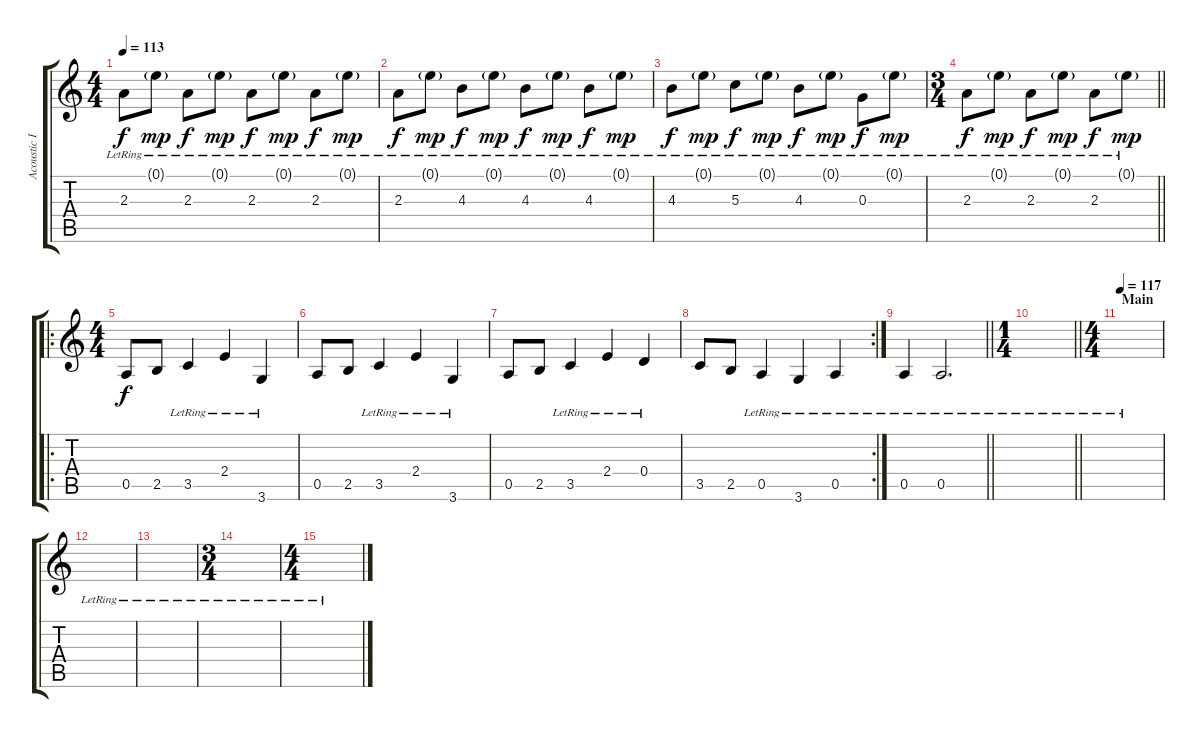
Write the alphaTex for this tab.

\track ("Acoustic II" "Acoustic I") {instrument acousticguitarsteel}
\staff {score tabs}
\tuning (E4 B3 G3 D3 A2 E2) {hide}
\ts (4 4)
\tempo 113
\clef g2
\ks c
2.3{lr}.8{dy f} 0.1{g lr}.8{dy mp} 2.3{lr}.8{dy f} 0.1{g lr}.8{dy mp} 2.3{lr}.8{dy f} 0.1{g lr}.8{dy mp} 2.3{lr}.8{dy f} 0.1{g lr}.8{dy mp} |
2.3{lr}.8{dy f} 0.1{g lr}.8{dy mp} 4.3{lr}.8{dy f} 0.1{g lr}.8{dy mp} 4.3{lr}.8{dy f} 0.1{g lr}.8{dy mp} 4.3{lr}.8{dy f} 0.1{g lr}.8{dy mp} |
4.3{lr}.8{dy f} 0.1{g lr}.8{dy mp} 5.3{lr}.8{dy f} 0.1{g lr}.8{dy mp} 4.3{lr}.8{dy f} 0.1{g lr}.8{dy mp} 0.3{lr}.8{dy f} 0.1{g lr}.8{dy mp} |
\ts (3 4)
\barLineRight lightlight
2.3{lr}.8{dy f} 0.1{g lr}.8{dy mp} 2.3{lr}.8{dy f} 0.1{g lr}.8{dy mp} 2.3{lr}.8{dy f} 0.1{g lr}.8{dy mp} |
\ro
\ts (4 4)
\section ("" "")
0.5.8{dy f} 2.5.8 3.5{lr}.4 2.4{lr}.4 3.6{lr}.4 |
0.5.8 2.5.8 3.5{lr}.4 2.4{lr}.4 3.6{lr}.4 |
0.5.8 2.5.8 3.5{lr}.4 2.4{lr}.4 0.4{lr}.4 |
\rc 2
3.5.8 2.5.8 0.5{lr}.4 3.6{lr}.4 0.5{lr}.4 |
\barLineRight lightlight
0.5{lr}.4 0.5{lr}.2{d} |
\ts (1 4)
\section ("" "")
\barLineRight lightlight
|
\ts (4 4)
\section ("" "Main")
\tempo 117
|
|
|
\ts (3 4)
|
\ts (4 4)
